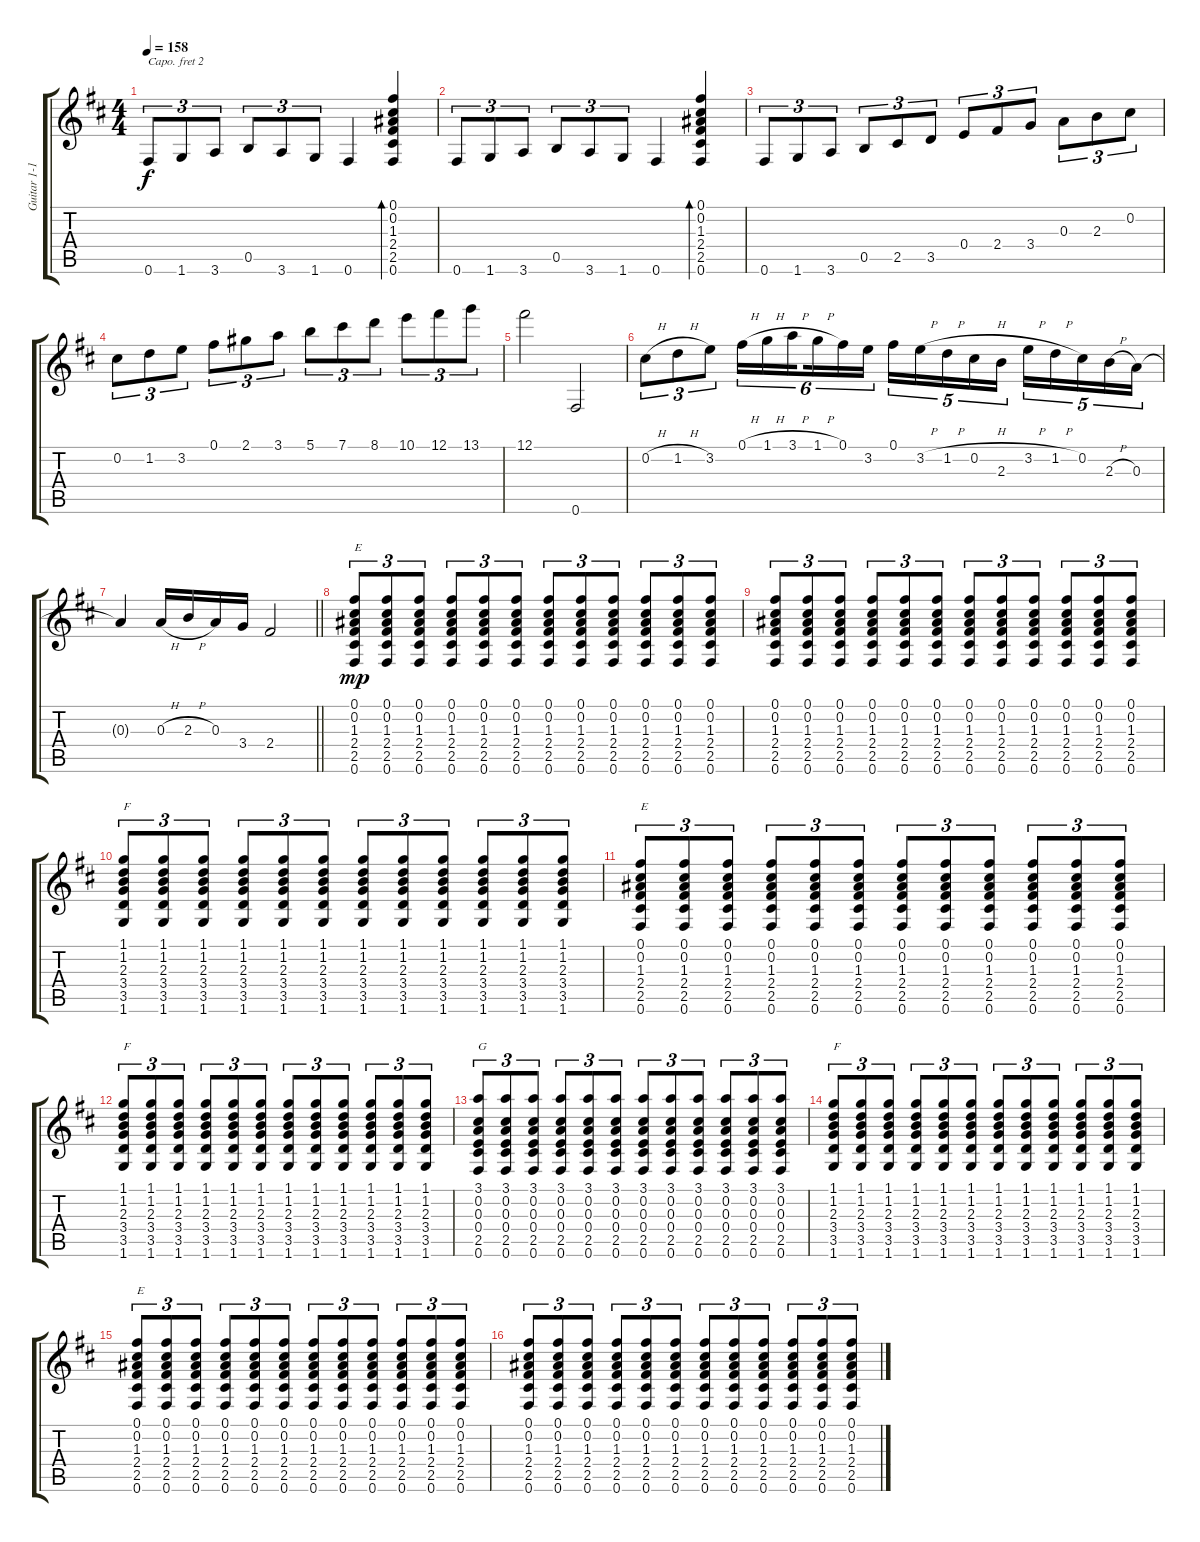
\track ("Guitar 1-1" "Guitar 1-1") {instrument acousticguitarsteel}
\staff {score tabs}
\capo 2
\tuning (E4 B3 G3 D3 A2 E2) {hide}
\ts (4 4)
\tempo 158
\clef g2
\ks d
0.6.8{tu (3 2) dy f} 1.6.8{tu (3 2)} 3.6.8{tu (3 2)} 0.5.8{tu (3 2)} 3.6.8{tu (3 2)} 1.6.8{tu (3 2)} 0.6.4 (0.1 0.2 1.3 2.4 2.5 0.6).4{bd 120} |
0.6.8{tu (3 2)} 1.6.8{tu (3 2)} 3.6.8{tu (3 2)} 0.5.8{tu (3 2)} 3.6.8{tu (3 2)} 1.6.8{tu (3 2)} 0.6.4 (0.1 0.2 1.3 2.4 2.5 0.6).4{bd 120} |
0.6.8{tu (3 2)} 1.6.8{tu (3 2)} 3.6.8{tu (3 2)} 0.5.8{tu (3 2)} 2.5.8{tu (3 2)} 3.5.8{tu (3 2)} 0.4.8{tu (3 2)} 2.4.8{tu (3 2)} 3.4.8{tu (3 2)} 0.3.8{tu (3 2)} 2.3.8{tu (3 2)} 0.2.8{tu (3 2)} |
0.2.8{tu (3 2)} 1.2.8{tu (3 2)} 3.2.8{tu (3 2)} 0.1.8{tu (3 2)} 2.1.8{tu (3 2)} 3.1.8{tu (3 2)} 5.1.8{tu (3 2)} 7.1.8{tu (3 2)} 8.1.8{tu (3 2)} 10.1.8{tu (3 2)} 12.1.8{tu (3 2)} 13.1.8{tu (3 2)} |
12.1.2 0.6.2 |
0.2{h}.8{tu (3 2)} 1.2{h}.8{tu (3 2)} 3.2.8{tu (3 2)} 0.1{h}.16{tu (6 4)} 1.1{h}.16{tu (6 4)} 3.1{h}.16{tu (6 4) beam splitsecondary} 1.1{h}.16{tu (6 4)} 0.1.16{tu (6 4)} 3.2.16{tu (6 4)} 0.1.16{tu (5 4)} 3.2{h}.16{tu (5 4)} 1.2{h}.16{tu (5 4)} 0.2{h}.16{tu (5 4)} 2.3.16{tu (5 4)} 3.2{h}.16{tu (5 4)} 1.2{h}.16{tu (5 4)} 0.2.16{tu (5 4)} 2.3{h}.16{tu (5 4)} 0.3.16{tu (5 4)} |
\barLineRight lightlight
0.3{t}.4 0.3{h}.16 2.3{h}.16 0.3.16 3.4.16 2.4.2 |
(0.1 0.2 1.3 2.4 2.5 0.6).8{tu (3 2) txt "E" dy mp balance 8} (0.1 0.2 1.3 2.4 2.5 0.6).8{tu (3 2)} (0.1 0.2 1.3 2.4 2.5 0.6).8{tu (3 2)} (0.1 0.2 1.3 2.4 2.5 0.6).8{tu (3 2)} (0.1 0.2 1.3 2.4 2.5 0.6).8{tu (3 2)} (0.1 0.2 1.3 2.4 2.5 0.6).8{tu (3 2)} (0.1 0.2 1.3 2.4 2.5 0.6).8{tu (3 2)} (0.1 0.2 1.3 2.4 2.5 0.6).8{tu (3 2)} (0.1 0.2 1.3 2.4 2.5 0.6).8{tu (3 2)} (0.1 0.2 1.3 2.4 2.5 0.6).8{tu (3 2)} (0.1 0.2 1.3 2.4 2.5 0.6).8{tu (3 2)} (0.1 0.2 1.3 2.4 2.5 0.6).8{tu (3 2)} |
(0.1 0.2 1.3 2.4 2.5 0.6).8{tu (3 2)} (0.1 0.2 1.3 2.4 2.5 0.6).8{tu (3 2)} (0.1 0.2 1.3 2.4 2.5 0.6).8{tu (3 2)} (0.1 0.2 1.3 2.4 2.5 0.6).8{tu (3 2)} (0.1 0.2 1.3 2.4 2.5 0.6).8{tu (3 2)} (0.1 0.2 1.3 2.4 2.5 0.6).8{tu (3 2)} (0.1 0.2 1.3 2.4 2.5 0.6).8{tu (3 2)} (0.1 0.2 1.3 2.4 2.5 0.6).8{tu (3 2)} (0.1 0.2 1.3 2.4 2.5 0.6).8{tu (3 2)} (0.1 0.2 1.3 2.4 2.5 0.6).8{tu (3 2)} (0.1 0.2 1.3 2.4 2.5 0.6).8{tu (3 2)} (0.1 0.2 1.3 2.4 2.5 0.6).8{tu (3 2)} |
(1.1 1.2 2.3 3.4 3.5 1.6).8{tu (3 2) txt "F"} (1.1 1.2 2.3 3.4 3.5 1.6).8{tu (3 2)} (1.1 1.2 2.3 3.4 3.5 1.6).8{tu (3 2)} (1.1 1.2 2.3 3.4 3.5 1.6).8{tu (3 2)} (1.1 1.2 2.3 3.4 3.5 1.6).8{tu (3 2)} (1.1 1.2 2.3 3.4 3.5 1.6).8{tu (3 2)} (1.1 1.2 2.3 3.4 3.5 1.6).8{tu (3 2)} (1.1 1.2 2.3 3.4 3.5 1.6).8{tu (3 2)} (1.1 1.2 2.3 3.4 3.5 1.6).8{tu (3 2)} (1.1 1.2 2.3 3.4 3.5 1.6).8{tu (3 2)} (1.1 1.2 2.3 3.4 3.5 1.6).8{tu (3 2)} (1.1 1.2 2.3 3.4 3.5 1.6).8{tu (3 2)} |
(0.1 0.2 1.3 2.4 2.5 0.6).8{tu (3 2) txt "E"} (0.1 0.2 1.3 2.4 2.5 0.6).8{tu (3 2)} (0.1 0.2 1.3 2.4 2.5 0.6).8{tu (3 2)} (0.1 0.2 1.3 2.4 2.5 0.6).8{tu (3 2)} (0.1 0.2 1.3 2.4 2.5 0.6).8{tu (3 2)} (0.1 0.2 1.3 2.4 2.5 0.6).8{tu (3 2)} (0.1 0.2 1.3 2.4 2.5 0.6).8{tu (3 2)} (0.1 0.2 1.3 2.4 2.5 0.6).8{tu (3 2)} (0.1 0.2 1.3 2.4 2.5 0.6).8{tu (3 2)} (0.1 0.2 1.3 2.4 2.5 0.6).8{tu (3 2)} (0.1 0.2 1.3 2.4 2.5 0.6).8{tu (3 2)} (0.1 0.2 1.3 2.4 2.5 0.6).8{tu (3 2)} |
(1.1 1.2 2.3 3.4 3.5 1.6).8{tu (3 2) txt "F"} (1.1 1.2 2.3 3.4 3.5 1.6).8{tu (3 2)} (1.1 1.2 2.3 3.4 3.5 1.6).8{tu (3 2)} (1.1 1.2 2.3 3.4 3.5 1.6).8{tu (3 2)} (1.1 1.2 2.3 3.4 3.5 1.6).8{tu (3 2)} (1.1 1.2 2.3 3.4 3.5 1.6).8{tu (3 2)} (1.1 1.2 2.3 3.4 3.5 1.6).8{tu (3 2)} (1.1 1.2 2.3 3.4 3.5 1.6).8{tu (3 2)} (1.1 1.2 2.3 3.4 3.5 1.6).8{tu (3 2)} (1.1 1.2 2.3 3.4 3.5 1.6).8{tu (3 2)} (1.1 1.2 2.3 3.4 3.5 1.6).8{tu (3 2)} (1.1 1.2 2.3 3.4 3.5 1.6).8{tu (3 2)} |
(3.1 0.2 0.3 0.4 2.5 0.6).8{tu (3 2) txt "G"} (3.1 0.2 0.3 0.4 2.5 0.6).8{tu (3 2)} (3.1 0.2 0.3 0.4 2.5 0.6).8{tu (3 2)} (3.1 0.2 0.3 0.4 2.5 0.6).8{tu (3 2)} (3.1 0.2 0.3 0.4 2.5 0.6).8{tu (3 2)} (3.1 0.2 0.3 0.4 2.5 0.6).8{tu (3 2)} (3.1 0.2 0.3 0.4 2.5 0.6).8{tu (3 2)} (3.1 0.2 0.3 0.4 2.5 0.6).8{tu (3 2)} (3.1 0.2 0.3 0.4 2.5 0.6).8{tu (3 2)} (3.1 0.2 0.3 0.4 2.5 0.6).8{tu (3 2)} (3.1 0.2 0.3 0.4 2.5 0.6).8{tu (3 2)} (3.1 0.2 0.3 0.4 2.5 0.6).8{tu (3 2)} |
(1.1 1.2 2.3 3.4 3.5 1.6).8{tu (3 2) txt "F"} (1.1 1.2 2.3 3.4 3.5 1.6).8{tu (3 2)} (1.1 1.2 2.3 3.4 3.5 1.6).8{tu (3 2)} (1.1 1.2 2.3 3.4 3.5 1.6).8{tu (3 2)} (1.1 1.2 2.3 3.4 3.5 1.6).8{tu (3 2)} (1.1 1.2 2.3 3.4 3.5 1.6).8{tu (3 2)} (1.1 1.2 2.3 3.4 3.5 1.6).8{tu (3 2)} (1.1 1.2 2.3 3.4 3.5 1.6).8{tu (3 2)} (1.1 1.2 2.3 3.4 3.5 1.6).8{tu (3 2)} (1.1 1.2 2.3 3.4 3.5 1.6).8{tu (3 2)} (1.1 1.2 2.3 3.4 3.5 1.6).8{tu (3 2)} (1.1 1.2 2.3 3.4 3.5 1.6).8{tu (3 2)} |
(0.1 0.2 1.3 2.4 2.5 0.6).8{tu (3 2) txt "E"} (0.1 0.2 1.3 2.4 2.5 0.6).8{tu (3 2)} (0.1 0.2 1.3 2.4 2.5 0.6).8{tu (3 2)} (0.1 0.2 1.3 2.4 2.5 0.6).8{tu (3 2)} (0.1 0.2 1.3 2.4 2.5 0.6).8{tu (3 2)} (0.1 0.2 1.3 2.4 2.5 0.6).8{tu (3 2)} (0.1 0.2 1.3 2.4 2.5 0.6).8{tu (3 2)} (0.1 0.2 1.3 2.4 2.5 0.6).8{tu (3 2)} (0.1 0.2 1.3 2.4 2.5 0.6).8{tu (3 2)} (0.1 0.2 1.3 2.4 2.5 0.6).8{tu (3 2)} (0.1 0.2 1.3 2.4 2.5 0.6).8{tu (3 2)} (0.1 0.2 1.3 2.4 2.5 0.6).8{tu (3 2)} |
(0.1 0.2 1.3 2.4 2.5 0.6).8{tu (3 2)} (0.1 0.2 1.3 2.4 2.5 0.6).8{tu (3 2)} (0.1 0.2 1.3 2.4 2.5 0.6).8{tu (3 2)} (0.1 0.2 1.3 2.4 2.5 0.6).8{tu (3 2)} (0.1 0.2 1.3 2.4 2.5 0.6).8{tu (3 2)} (0.1 0.2 1.3 2.4 2.5 0.6).8{tu (3 2)} (0.1 0.2 1.3 2.4 2.5 0.6).8{tu (3 2)} (0.1 0.2 1.3 2.4 2.5 0.6).8{tu (3 2)} (0.1 0.2 1.3 2.4 2.5 0.6).8{tu (3 2)} (0.1 0.2 1.3 2.4 2.5 0.6).8{tu (3 2)} (0.1 0.2 1.3 2.4 2.5 0.6).8{tu (3 2)} (0.1 0.2 1.3 2.4 2.5 0.6).8{tu (3 2)}
